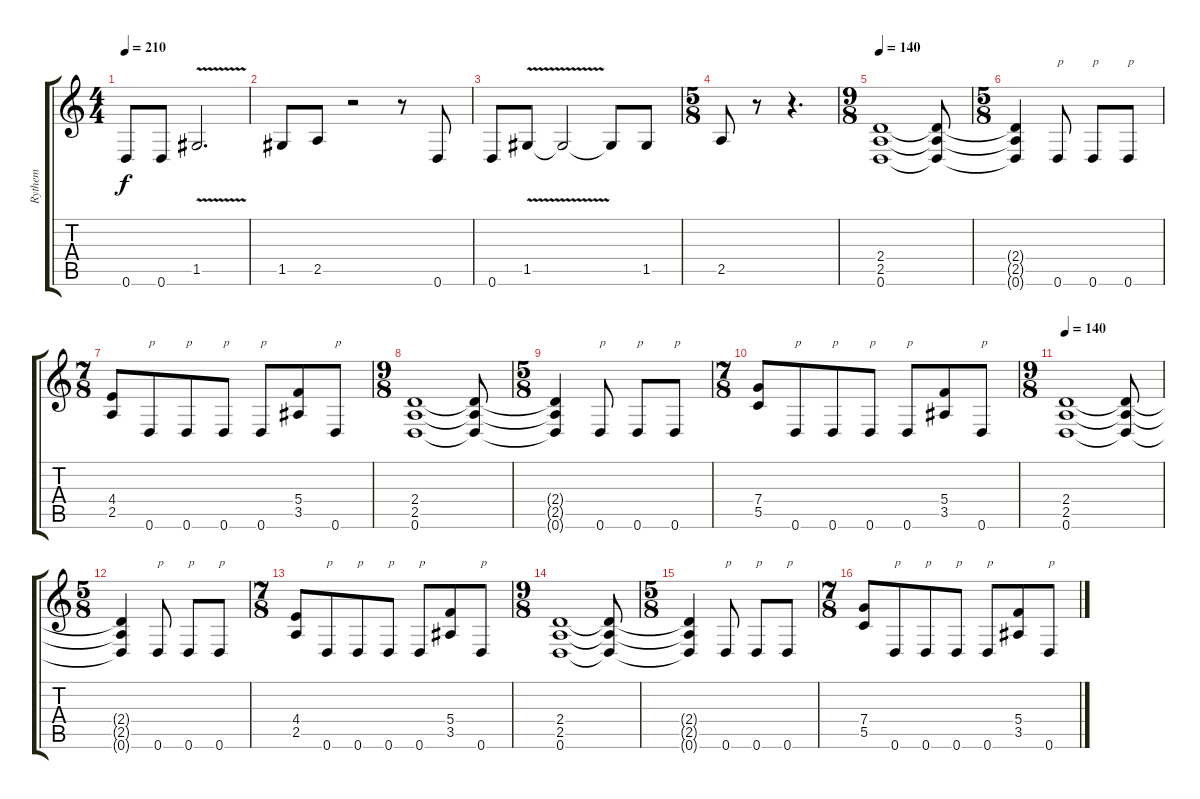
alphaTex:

\track ("Rythem" "Rythem") {instrument distortionguitar}
\staff {score tabs}
\tuning (D4 A3 F3 C3 G2 D2) {hide}
\ts (4 4)
\tempo 210
\clef g2
\ks c
0.6.8{dy f} 0.6.8 1.5{v}.2{d} |
1.5.8 2.5.8 r.2 r.8 0.6.8 |
0.6.8 1.5{v}.8 1.5{t}.2 1.5{t}.8 1.5.8 |
\ts (5 8)
2.5.8 r.8 r.4{d} |
\ts (9 8)
\tempo 140
(2.4 2.5 0.6).1 (2.4{t} 2.5{t} 0.6{t}).8 |
\ts (5 8)
(2.4{t} 2.5{t} 0.6{t}).4 0.6.8{txt "p"} 0.6.8{txt "p"} 0.6.8{txt "p"} |
\ts (7 8)
(4.4 2.5).8 0.6.8{txt "p"} 0.6.8{txt "p"} 0.6.8{txt "p"} 0.6.8{txt "p"} (5.4 3.5).8 0.6.8{txt "p"} |
\ts (9 8)
(2.4 2.5 0.6).1 (2.4{t} 2.5{t} 0.6{t}).8 |
\ts (5 8)
(2.4{t} 2.5{t} 0.6{t}).4 0.6.8{txt "p"} 0.6.8{txt "p"} 0.6.8{txt "p"} |
\ts (7 8)
(7.4 5.5).8 0.6.8{txt "p"} 0.6.8{txt "p"} 0.6.8{txt "p"} 0.6.8{txt "p"} (5.4 3.5).8 0.6.8{txt "p"} |
\ts (9 8)
\tempo 140
(2.4 2.5 0.6).1 (2.4{t} 2.5{t} 0.6{t}).8 |
\ts (5 8)
(2.4{t} 2.5{t} 0.6{t}).4 0.6.8{txt "p"} 0.6.8{txt "p"} 0.6.8{txt "p"} |
\ts (7 8)
(4.4 2.5).8 0.6.8{txt "p"} 0.6.8{txt "p"} 0.6.8{txt "p"} 0.6.8{txt "p"} (5.4 3.5).8 0.6.8{txt "p"} |
\ts (9 8)
(2.4 2.5 0.6).1 (2.4{t} 2.5{t} 0.6{t}).8 |
\ts (5 8)
(2.4{t} 2.5{t} 0.6{t}).4 0.6.8{txt "p"} 0.6.8{txt "p"} 0.6.8{txt "p"} |
\ts (7 8)
(7.4 5.5).8 0.6.8{txt "p"} 0.6.8{txt "p"} 0.6.8{txt "p"} 0.6.8{txt "p"} (5.4 3.5).8 0.6.8{txt "p"}
